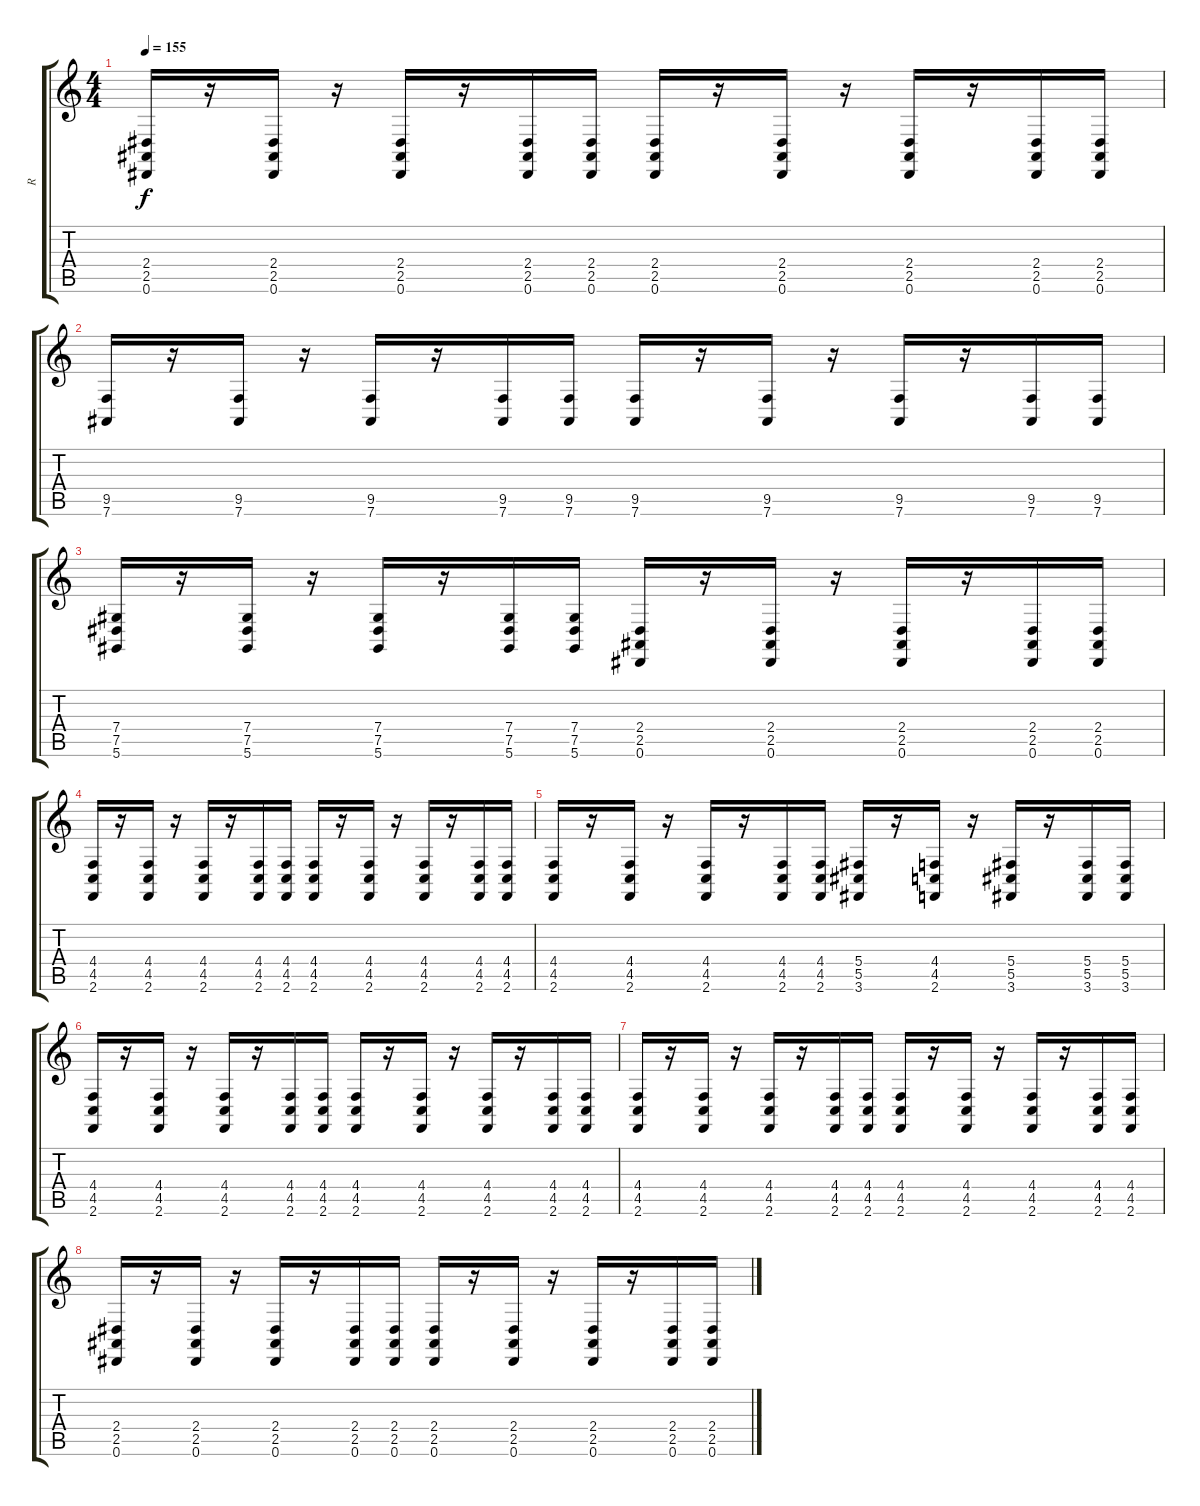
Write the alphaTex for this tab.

\track ("R" "R") {instrument electricpiano2}
\staff {score tabs}
\tuning (Eb4 Bb3 Gb3 Db3 Ab2 Eb2) {hide}
\ts (4 4)
\tempo 155
\clef g2
\ks c
(2.4 2.5 0.6).16{dy f} r.16 (2.4 2.5 0.6).16 r.16 (2.4 2.5 0.6).16 r.16 (2.4 2.5 0.6).16 (2.4 2.5 0.6).16 (2.4 2.5 0.6).16 r.16 (2.4 2.5 0.6).16 r.16 (2.4 2.5 0.6).16 r.16 (2.4 2.5 0.6).16 (2.4 2.5 0.6).16 |
(9.5 7.6).16 r.16 (9.5 7.6).16 r.16 (9.5 7.6).16 r.16 (9.5 7.6).16 (9.5 7.6).16 (9.5 7.6).16 r.16 (9.5 7.6).16 r.16 (9.5 7.6).16 r.16 (9.5 7.6).16 (9.5 7.6).16 |
(7.4 7.5 5.6).16 r.16 (7.4 7.5 5.6).16 r.16 (7.4 7.5 5.6).16 r.16 (7.4 7.5 5.6).16 (7.4 7.5 5.6).16 (2.4 2.5 0.6).16 r.16 (2.4 2.5 0.6).16 r.16 (2.4 2.5 0.6).16 r.16 (2.4 2.5 0.6).16 (2.4 2.5 0.6).16 |
\section ("" "")
(4.4 4.5 2.6).16 r.16 (4.4 4.5 2.6).16 r.16 (4.4 4.5 2.6).16 r.16 (4.4 4.5 2.6).16 (4.4 4.5 2.6).16 (4.4 4.5 2.6).16 r.16 (4.4 4.5 2.6).16 r.16 (4.4 4.5 2.6).16 r.16 (4.4 4.5 2.6).16 (4.4 4.5 2.6).16 |
(4.4 4.5 2.6).16 r.16 (4.4 4.5 2.6).16 r.16 (4.4 4.5 2.6).16 r.16 (4.4 4.5 2.6).16 (4.4 4.5 2.6).16 (5.4 5.5 3.6).16 r.16 (4.4 4.5 2.6).16 r.16 (5.4 5.5 3.6).16 r.16 (5.4 5.5 3.6).16 (5.4 5.5 3.6).16 |
(4.4 4.5 2.6).16 r.16 (4.4 4.5 2.6).16 r.16 (4.4 4.5 2.6).16 r.16 (4.4 4.5 2.6).16 (4.4 4.5 2.6).16 (4.4 4.5 2.6).16 r.16 (4.4 4.5 2.6).16 r.16 (4.4 4.5 2.6).16 r.16 (4.4 4.5 2.6).16 (4.4 4.5 2.6).16 |
(4.4 4.5 2.6).16 r.16 (4.4 4.5 2.6).16 r.16 (4.4 4.5 2.6).16 r.16 (4.4 4.5 2.6).16 (4.4 4.5 2.6).16 (4.4 4.5 2.6).16 r.16 (4.4 4.5 2.6).16 r.16 (4.4 4.5 2.6).16 r.16 (4.4 4.5 2.6).16 (4.4 4.5 2.6).16 |
(2.4 2.5 0.6).16 r.16 (2.4 2.5 0.6).16 r.16 (2.4 2.5 0.6).16 r.16 (2.4 2.5 0.6).16 (2.4 2.5 0.6).16 (2.4 2.5 0.6).16 r.16 (2.4 2.5 0.6).16 r.16 (2.4 2.5 0.6).16 r.16 (2.4 2.5 0.6).16 (2.4 2.5 0.6).16
